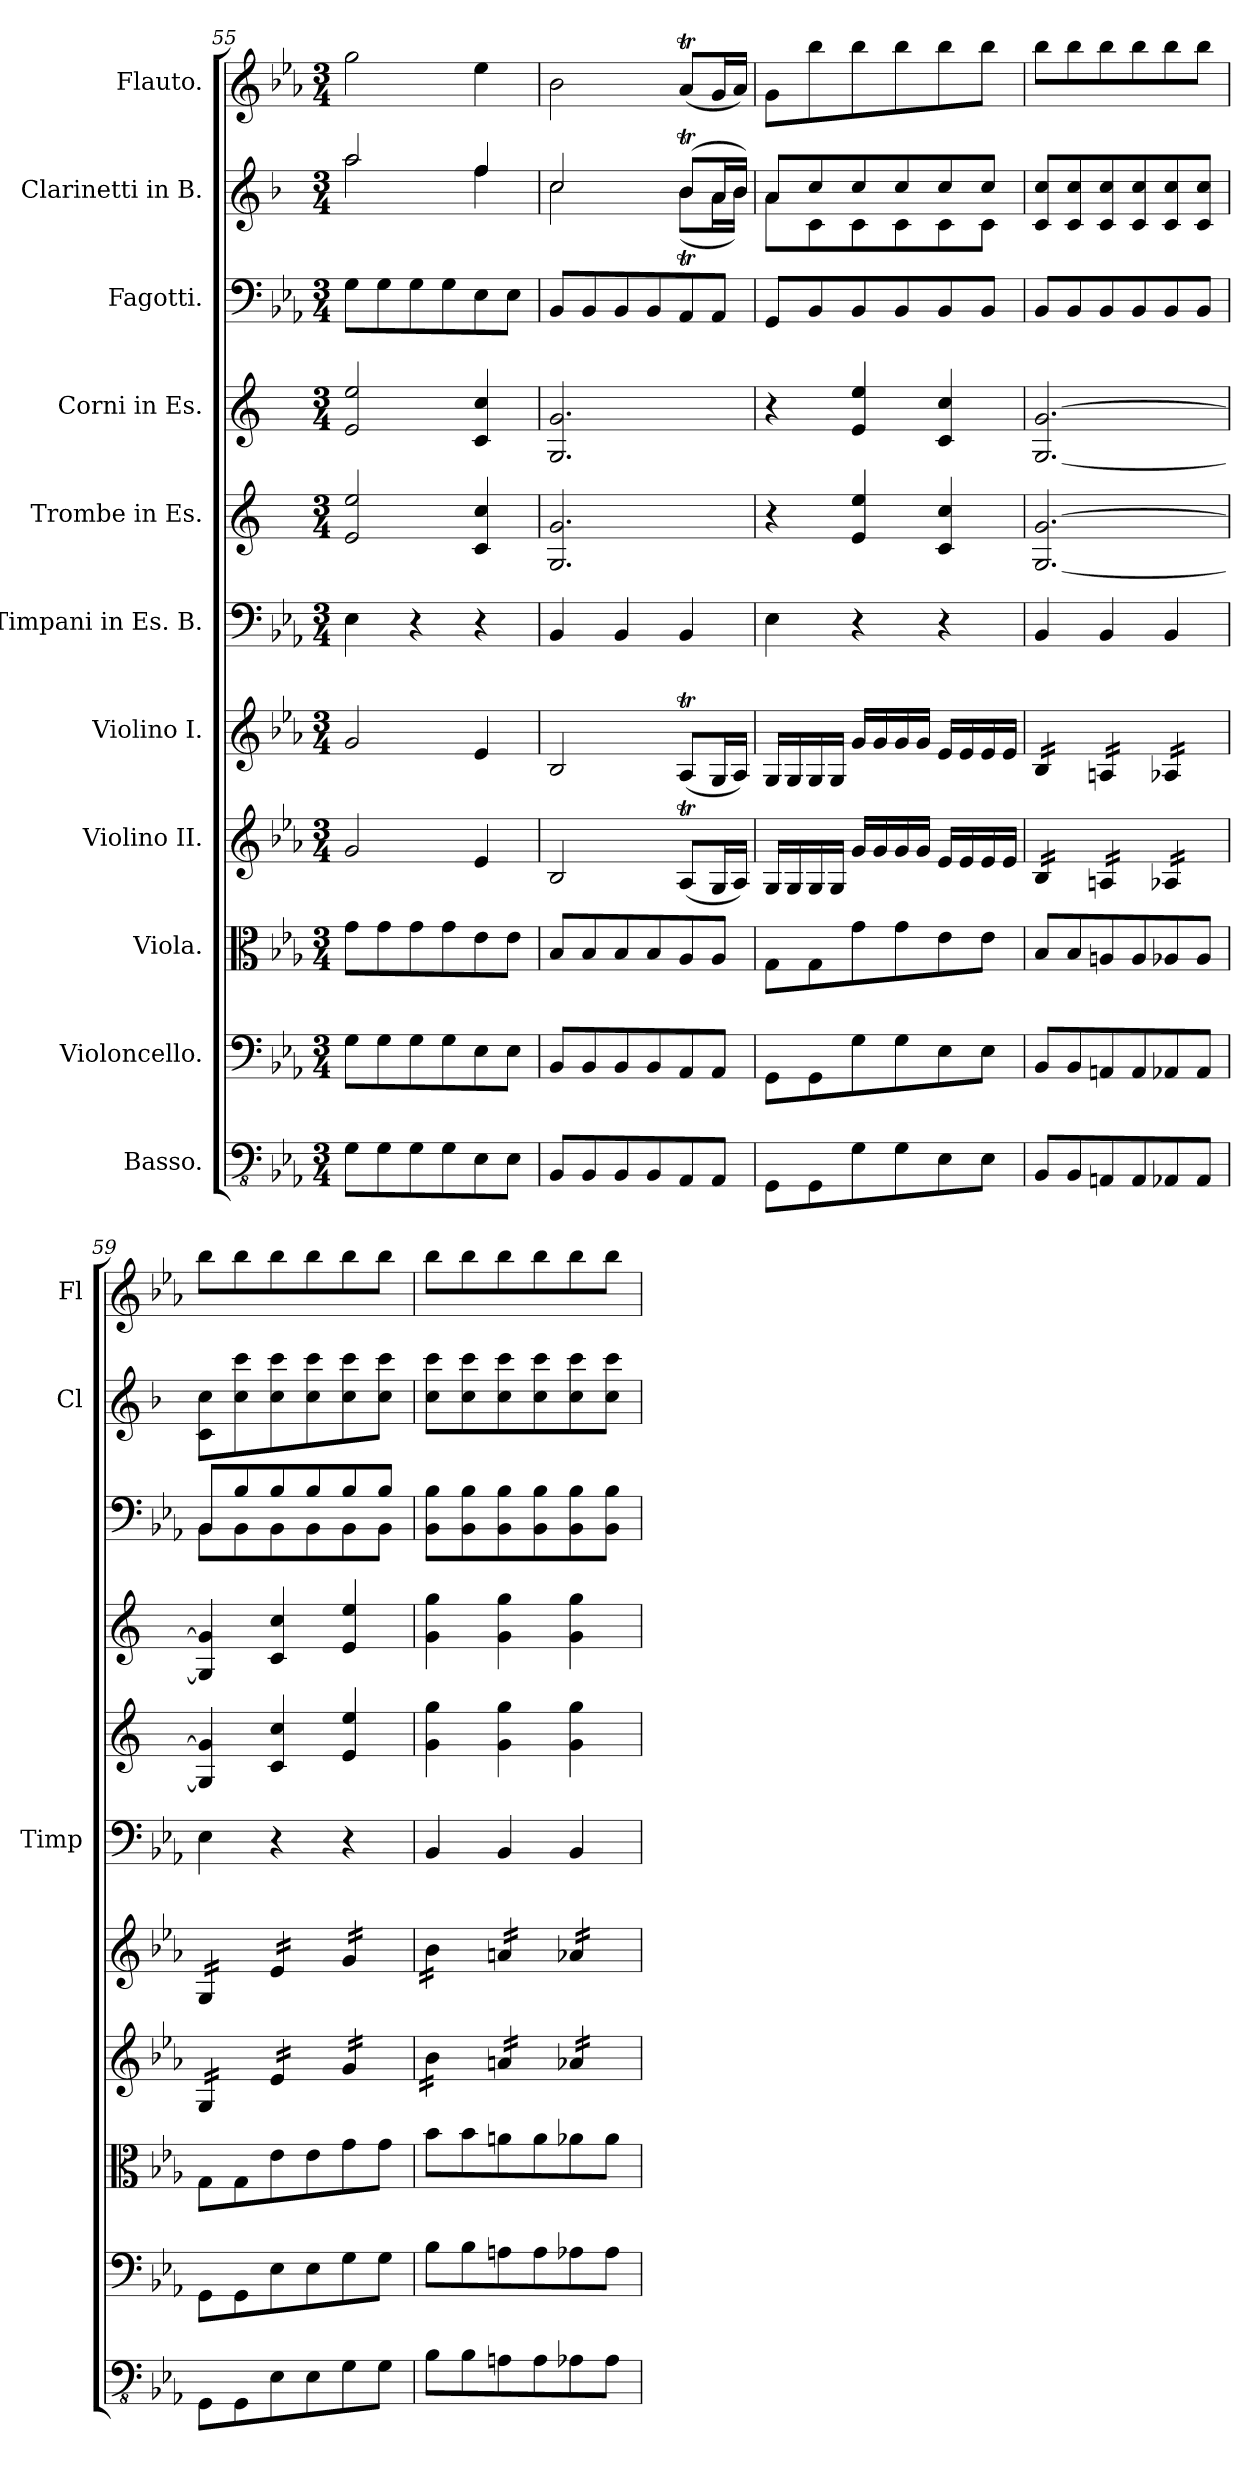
**kern	**kern	**kern	**kern	**kern	**kern	**kern	**kern	**kern	**kern	**text	**kern
*part11	*part10	*part9	*part8	*part7	*part6	*part5	*part4	*part3	*part2	*part2	*part1
*staff11	*staff10	*staff9	*staff8	*staff7	*staff6	*staff5	*staff4	*staff3	*staff2	*staff2	*staff1
*I"Basso.	*I"Violoncello.	*I"Viola.	*I"Violino II.	*I"Violino I.	*I"Timpani in Es. B.	*I"Trombe in Es.	*I"Corni in Es.	*I"Fagotti.	*I"Clarinetti in B.	*	*I"Flauto.
*	*	*	*	*	*I'Timp	*	*	*	*I'Cl	*	*I'Fl
*clefFv4	*clefF4	*clefC3	*clefG2	*clefG2	*clefF4	*clefG2	*clefG2	*clefF4	*clefG2	*	*clefG2
*	*	*	*	*	*	*ITrd-2c-3	*ITrd5c9	*	*ITrd1c2	*	*
*k[b-e-a-]	*k[b-e-a-]	*k[b-e-a-]	*k[b-e-a-]	*k[b-e-a-]	*k[b-e-a-]	*k[b-e-a-]	*k[b-e-a-]	*k[b-e-a-]	*k[b-e-a-]	*	*k[b-e-a-]
*M3/4	*M3/4	*M3/4	*M3/4	*M3/4	*M3/4	*M3/4	*M3/4	*M3/4	*M3/4	*	*M3/4
=55	=55	=55	=55	=55	=55	=55	=55	=55	=55	=55	=55
*	*	*	*	*	*	*	*	*	*^	*	*
8GG\L	8G\L	8g\L	2g/	2g/	4E-\	2g/ 2gg/	2G/ 2g/	8G\L	2gg/	2gg\	.	2gg\
8GG\	8G\	8g\	.	.	.	.	.	8G\	.	.	.	.
8GG\	8G\	8g\	.	.	4r	.	.	8G\	.	.	.	.
8GG\	8G\	8g\	.	.	.	.	.	8G\	.	.	.	.
8EE-\	8E-\	8e-\	4e-/	4e-/	4r	4e-/ 4ee-/	4E-/ 4e-/	8E-\	4ee-/	4ee-\	.	4ee-\
8EE-\J	8E-\J	8e-\J	.	.	.	.	.	8E-\J	.	.	.	.
=56	=56	=56	=56	=56	=56	=56	=56	=56	=56	=56	=56	=56
8BBB-/L	8BB-/L	8B-/L	2B-/	2B-/	4BB-/	2.B-/ 2.b-/	2.BB-/ 2.B-/	8BB-/L	2b-/	2b-\	.	2b-\
8BBB-/	8BB-/	8B-/	.	.	.	.	.	8BB-/	.	.	.	.
8BBB-/	8BB-/	8B-/	.	.	4BB-/	.	.	8BB-/	.	.	.	.
8BBB-/	8BB-/	8B-/	.	.	.	.	.	8BB-/	.	.	.	.
8AAA-/	8AA-/	8A-/	(<8A-T/L	(<8A-T/L	4BB-/	.	.	8AA-/	(>8a-T/L	(<8a-T\L	.	(<8a-T/L
8AAA-/J	8AA-/J	8A-/J	16G/L	16G/L	.	.	.	8AA-/J	16g/L	16g\L	.	16g/L
.	.	.	16A-/JJ)	16A-/JJ)	.	.	.	.	16a-/JJ)	16a-\JJ)	.	16a-/JJ)
=57	=57	=57	=57	=57	=57	=57	=57	=57	=57	=57	=57	=57
8GGG\L	8GG\L	8G\L	16G/LL	16G/LL	4E-\	4r	4r	8GG/L	8g/L	8g\L	.	8g\L
.	.	.	16G/	16G/	.	.	.	.	.	.	.	.
8GGG\	8GG\	8G\	16G/	16G/	.	.	.	8BB-/	8b-/	8B-\	.	8bb-\
.	.	.	16G/JJ	16G/JJ	.	.	.	.	.	.	.	.
8GG\	8G\	8g\	16g/LL	16g/LL	4r	4g/ 4gg/	4G/ 4g/	8BB-/	8b-/	8B-\	.	8bb-\
.	.	.	16g/	16g/	.	.	.	.	.	.	.	.
8GG\	8G\	8g\	16g/	16g/	.	.	.	8BB-/	8b-/	8B-\	.	8bb-\
.	.	.	16g/JJ	16g/JJ	.	.	.	.	.	.	.	.
8EE-\	8E-\	8e-\	16e-/LL	16e-/LL	4r	4e-/ 4ee-/	4E-/ 4e-/	8BB-/	8b-/	8B-\	.	8bb-\
.	.	.	16e-/	16e-/	.	.	.	.	.	.	.	.
8EE-\J	8E-\J	8e-\J	16e-/	16e-/	.	.	.	8BB-/J	8b-/J	8B-\J	.	8bb-\J
.	.	.	16e-/JJ	16e-/JJ	.	.	.	.	.	.	.	.
*	*	*	*	*	*	*	*	*	*v	*v	*	*
=58	=58	=58	=58	=58	=58	=58	=58	=58	=58	=58	=58
*	*	*	*tremolo	*	*	*	*	*	*	*	*
*	*	*	*	*tremolo	*	*	*	*	*	*	*
8BBB-/L	8BB-/L	8B-/L	16B-/LL	16B-/LL	4BB-/	[2.B-/ [2.b-/	[2.BB-/ [2.B-/	8BB-/L	8B-/ 8b-/L	.	8bb-\L
.	.	.	16B-/	16B-/	.	.	.	.	.	.	.
8BBB-/	8BB-/	8B-/	16B-/	16B-/	.	.	.	8BB-/	8B-/ 8b-/	.	8bb-\
.	.	.	16B-/JJ	16B-/JJ	.	.	.	.	.	.	.
8AAAn/	8AAn/	8An/	16An/LL	16An/LL	4BB-/	.	.	8BB-/	8B-/ 8b-/	.	8bb-\
.	.	.	16An/	16An/	.	.	.	.	.	.	.
8AAA/	8AA/	8A/	16An/	16An/	.	.	.	8BB-/	8B-/ 8b-/	.	8bb-\
.	.	.	16An/JJ	16An/JJ	.	.	.	.	.	.	.
8AAA-X/	8AA-X/	8A-X/	16A-X/LL	16A-X/LL	4BB-/	.	.	8BB-/	8B-/ 8b-/	.	8bb-\
.	.	.	16A-X/	16A-X/	.	.	.	.	.	.	.
8AAA-/J	8AA-/J	8A-/J	16A-X/	16A-X/	.	.	.	8BB-/J	8B-/ 8b-/J	.	8bb-\J
.	.	.	16A-X/JJ	16A-X/JJ	.	.	.	.	.	.	.
!!LO:PB:g=z
=59	=59	=59	=59	=59	=59	=59	=59	=59	=59	=59	=59
*	*	*	*	*	*	*	*	*^	*	*	*
8GGG\L	8GG\L	8G\L	16G/LL	16G/LL	4E-\	4B-/] 4b-/]	4BB-/] 4B-/]	8BB-/L	8BB-\L	8B-\ 8b-\L	.	8bb-\L
.	.	.	16G/	16G/	.	.	.	.	.	.	.	.
8GGG\	8GG\	8G\	16G/	16G/	.	.	.	8B-/	8BB-\	8b-\ 8bb-\	.	8bb-\
.	.	.	16G/JJ	16G/JJ	.	.	.	.	.	.	.	.
8EE-\	8E-\	8e-\	16e-/LL	16e-/LL	4r	4e-/ 4ee-/	4E-/ 4e-/	8B-/	8BB-\	8b-\ 8bb-\	.	8bb-\
.	.	.	16e-/	16e-/	.	.	.	.	.	.	.	.
8EE-\	8E-\	8e-\	16e-/	16e-/	.	.	.	8B-/	8BB-\	8b-\ 8bb-\	.	8bb-\
.	.	.	16e-/JJ	16e-/JJ	.	.	.	.	.	.	.	.
8GG\	8G\	8g\	16g/LL	16g/LL	4r	4g/ 4gg/	4G/ 4g/	8B-/	8BB-\	8b-\ 8bb-\	.	8bb-\
.	.	.	16g/	16g/	.	.	.	.	.	.	.	.
!	!	!	!	!	!	!	!	!	!	!	!LO:LY:b	!
8GG\J	8G\J	8g\J	16g/	16g/	.	.	.	8B-/J	8BB-\J	8b-\ 8bb-\J	.	8bb-\J
.	.	.	16g/JJ	16g/JJ	.	.	.	.	.	.	.	.
*	*	*	*	*	*	*	*	*v	*v	*	*	*
=60	=60	=60	=60	=60	=60	=60	=60	=60	=60	=60	=60
8BB-\L	8B-\L	8b-\L	16b-\LL	16b-\LL	4BB-/	4b-\ 4bb-\	4B-\ 4b-\	8BB-\ 8B-\L	8b-\ 8bb-\L	.	8bb-\L
.	.	.	16b-\	16b-\	.	.	.	.	.	.	.
8BB-\	8B-\	8b-\	16b-\	16b-\	.	.	.	8BB-\ 8B-\	8b-\ 8bb-\	.	8bb-\
.	.	.	16b-\JJ	16b-\JJ	.	.	.	.	.	.	.
8AAn\	8An\	8an\	16an/LL	16an/LL	4BB-/	4b-\ 4bb-\	4B-\ 4b-\	8BB-\ 8B-\	8b-\ 8bb-\	.	8bb-\
.	.	.	16an/	16an/	.	.	.	.	.	.	.
8AA\	8A\	8a\	16an/	16an/	.	.	.	8BB-\ 8B-\	8b-\ 8bb-\	.	8bb-\
.	.	.	16an/JJ	16an/JJ	.	.	.	.	.	.	.
8AA-X\	8A-X\	8a-X\	16a-X/LL	16a-X/LL	4BB-/	4b-\ 4bb-\	4B-\ 4b-\	8BB-\ 8B-\	8b-\ 8bb-\	.	8bb-\
.	.	.	16a-X/	16a-X/	.	.	.	.	.	.	.
8AA-\J	8A-\J	8a-\J	16a-X/	16a-X/	.	.	.	8BB-\ 8B-\J	8b-\ 8bb-\J	.	8bb-\J
.	.	.	16a-X/JJ	16a-X/JJ	.	.	.	.	.	.	.
*	*	*	*	*Xtremolo	*	*	*	*	*	*	*
*	*	*	*Xtremolo	*	*	*	*	*	*	*	*
=	=	=	=	=	=	=	=	=	=	=	=
*-	*-	*-	*-	*-	*-	*-	*-	*-	*-	*-	*-
